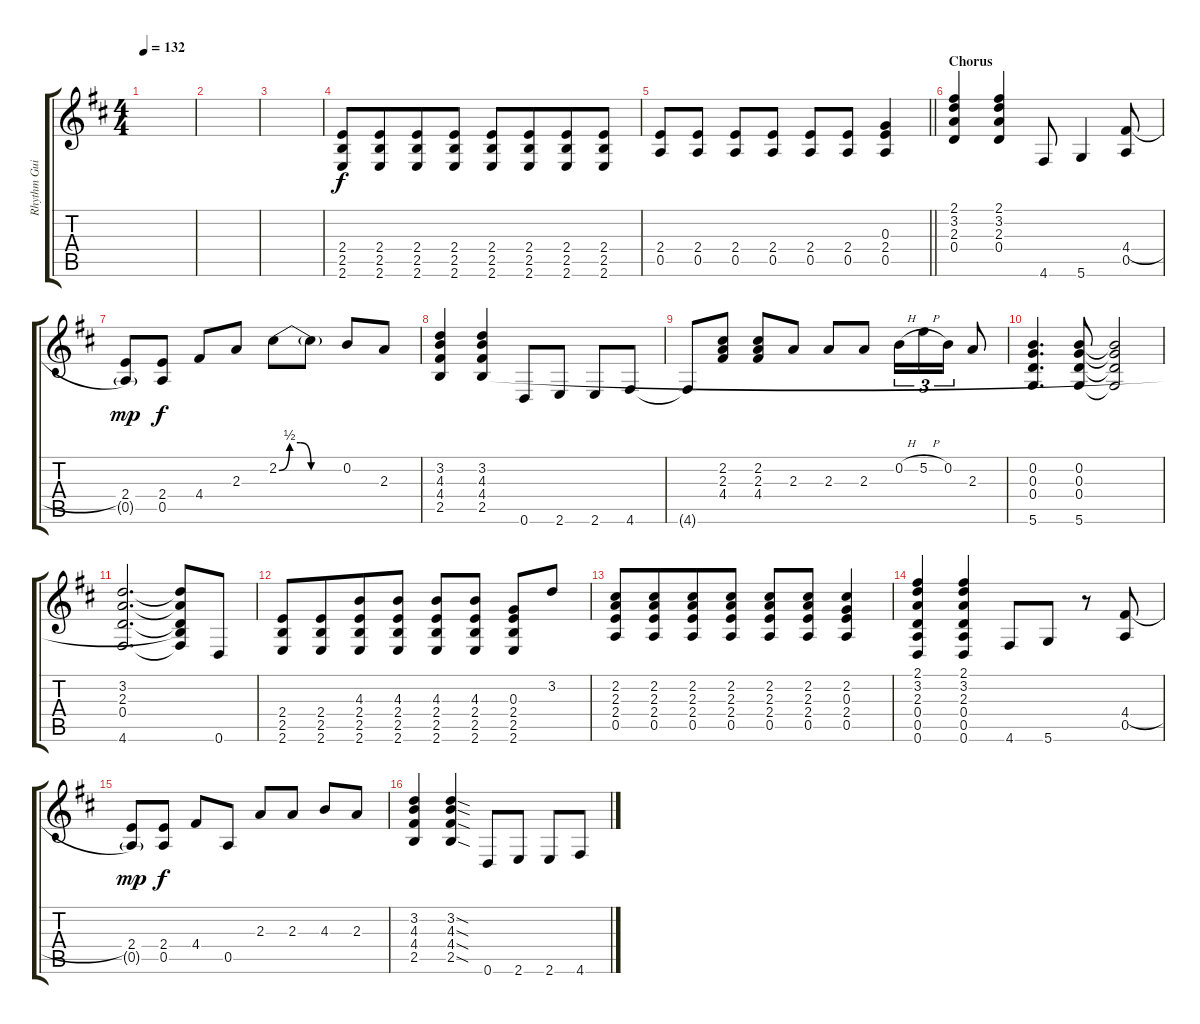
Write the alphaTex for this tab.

\track ("Rhythm Guitar" "Rhythm Gui") {instrument distortionguitar}
\staff {score tabs}
\tuning (E4 B3 G3 D3 A2 D2) {hide}
\ts (4 4)
\tempo 132
\clef g2
\ks d
|
|
|
(2.4 2.5 2.6).8 (2.4 2.5 2.6).8{beam merge} (2.4 2.5 2.6).8 (2.4 2.5 2.6).8 (2.4 2.5 2.6).8 (2.4 2.5 2.6).8{beam merge} (2.4 2.5 2.6).8 (2.4 2.5 2.6).8 |
\barLineRight lightlight
(2.4 0.5).8 (2.4 0.5).8 (2.4 0.5).8 (2.4 0.5).8 (2.4 0.5).8 (2.4 0.5).8 (0.3 2.4 0.5).4 |
\section ("" "Chorus")
(2.1 3.2 2.3 0.4).4 (2.1 3.2 2.3 0.4).4 4.6.8 5.6.4 (4.4{h} 0.5).8 |
(2.4 0.5{g}).8{dy mp} (2.4 0.5).8{dy f} 4.4.8 2.3.8 2.2{be (custom 0 0 10 2 20 2 30 0 60 0)}.8 2.2{t}.8 0.2.8 2.3.8 |
(3.2 4.3 4.4 2.5).4 (3.2 4.3 4.4 2.5).4 0.6.8 2.6.8 2.6.8 4.6.8 |
4.6{t}.8 (2.2 2.3 4.4).8 (2.2 2.3 4.4).8 2.3.8 2.3.8 2.3.8 0.2{h}.16{tu (3 2)} 5.2{h}.16{tu (3 2)} 0.2.16{tu (3 2)} 2.3.8 |
(0.2 0.3 0.4 5.6).4{d} (0.2 0.3 0.4 5.6).8 (0.2{t} 0.3{t} 0.4{t} 5.6{t}).2 |
(3.2 2.3 0.4 4.6).2{d} (3.2{t} 2.3{t} 0.4{t} 2.5{t} 4.6{t}).8 0.6.8 |
(2.4 2.5 2.6).8 (2.4 2.5 2.6).8{beam merge} (4.3 2.4 2.5 2.6).8 (4.3 2.4 2.5 2.6).8 (4.3 2.4 2.5 2.6).8 (4.3 2.4 2.5 2.6).8 (0.3 2.4 2.5 2.6).8 3.2.8 |
(2.2 2.3 2.4 0.5).8 (2.2 2.3 2.4 0.5).8{beam merge} (2.2 2.3 2.4 0.5).8 (2.2 2.3 2.4 0.5).8 (2.2 2.3 2.4 0.5).8 (2.2 2.3 2.4 0.5).8 (2.2 0.3 2.4 0.5).4 |
(2.1 3.2 2.3 0.4 0.5 0.6).4 (2.1 3.2 2.3 0.4 0.5 0.6).4 4.6.8 5.6.8 r.8 (4.4{h} 0.5).8 |
(2.4 0.5{g}).8{dy mp} (2.4 0.5).8{dy f} 4.4.8 0.5.8 2.3.8 2.3.8 4.3.8 2.3.8 |
(3.2 4.3 4.4 2.5).4 (3.2{sod} 4.3{sod} 4.4{sod} 2.5{sod}).4 0.6.8 2.6.8 2.6.8 4.6.8
